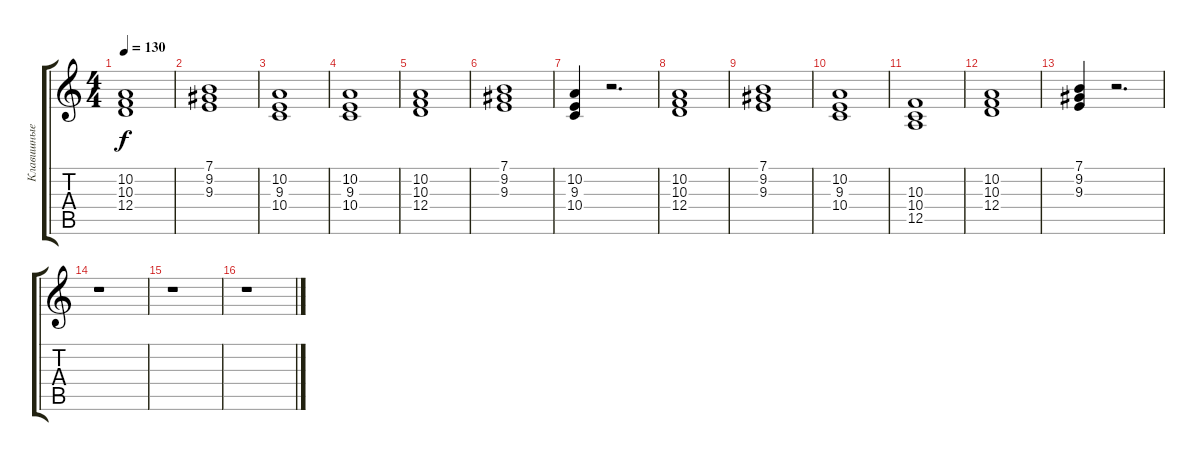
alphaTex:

\track ("Клавишные" "Клавишные") {instrument pad3polysynth}
\staff {score tabs}
\tuning (E4 B3 G3 D3 A2 E2) {hide}
\ts (4 4)
\tempo 130
\clef g2
\ks c
(10.2 10.3 12.4).1{dy f} |
(7.1 9.2 9.3).1 |
(10.2 9.3 10.4).1 |
(10.2 9.3 10.4).1 |
(10.2 10.3 12.4).1 |
(7.1 9.2 9.3).1 |
(10.2 9.3 10.4).4 r.2{d} |
(10.2 10.3 12.4).1 |
(7.1 9.2 9.3).1 |
(10.2 9.3 10.4).1 |
(10.3 10.4 12.5).1 |
(10.2 10.3 12.4).1 |
(7.1 9.2 9.3).4 r.2{d} |
r.1 |
r.1 |
r.1
